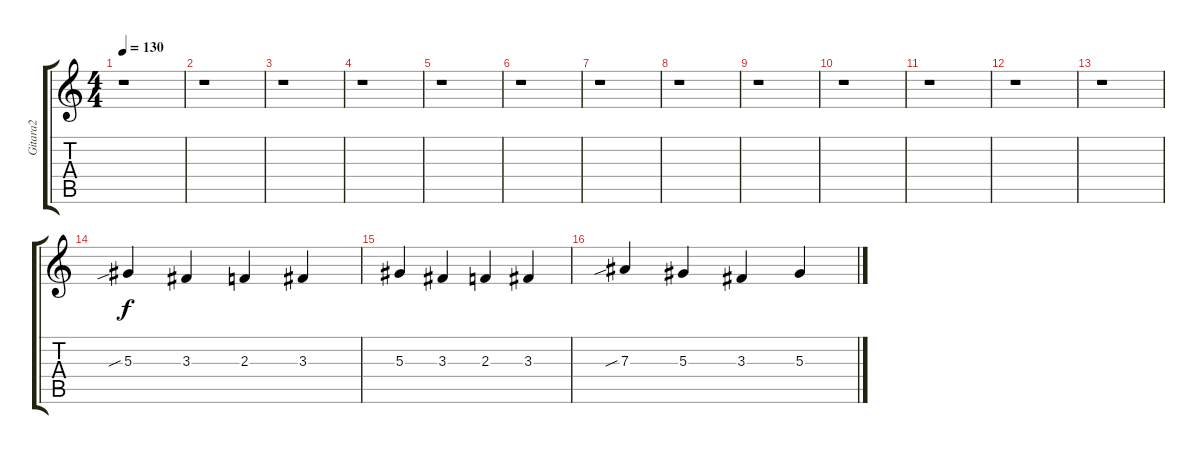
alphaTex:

\track ("Gitara2" "Gitara2") {instrument distortionguitar}
\staff {score tabs}
\tuning (C4 G3 Eb3 Bb2 F2 C2) {hide}
\ts (4 4)
\tempo 130
\clef g2
\ks c
r.1{dy f} |
r.1 |
r.1 |
r.1 |
r.1 |
r.1 |
r.1 |
r.1 |
r.1 |
r.1 |
r.1 |
r.1 |
r.1 |
5.3{sib}.4 3.3.4 2.3.4 3.3.4 |
5.3.4 3.3.4 2.3.4 3.3.4 |
7.3{sib}.4 5.3.4 3.3.4 5.3.4
